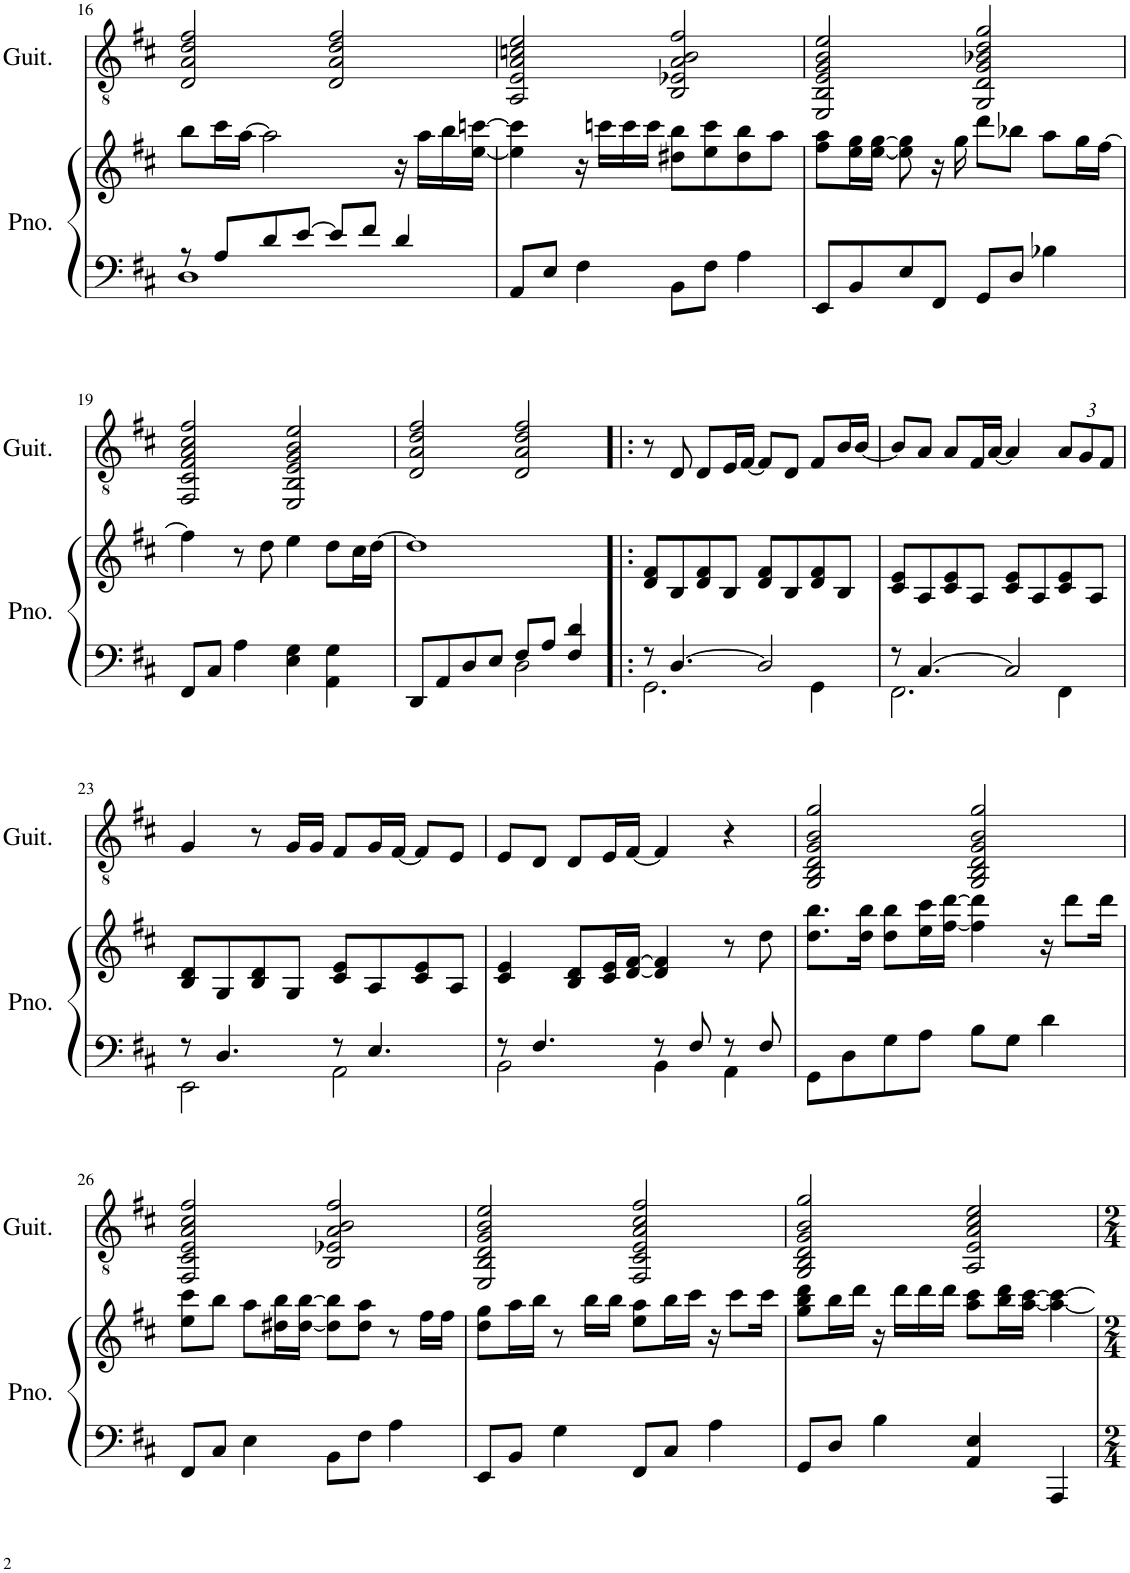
**kern	**kern	**kern
*part2	*part2	*part1
*staff3	*staff2	*staff1
*I"ピアノ	*	*I"クラシックギター
!!LO:PB:g=z
*clefF4	*clefG2	*clefGv2
*k[f#c#]	*k[f#c#]	*k[f#c#]
*M4/4	*M4/4	*M4/4
*met(c)	*met(c)	*met(c)
=16	=16	=16
*^	*	*
8r	1D	8bb\L	2D/ 2A/ 2d/ 2f#/
8A/L	.	16ccc#\L	.
.	.	[16aa\JJ	.
8d/	.	2aa\]	.
[8e/J	.	.	.
8e/L]	.	.	2D/ 2A/ 2d/ 2f#/
8f#/J	.	.	.
4d/	.	16r	.
.	.	16aa\LL	.
.	.	16bb\	.
.	.	[16ee\ [16cccn\JJ	.
*v	*v	*	*
=17	=17	=17
8AA/L	4ee\] 4ccc\]	2AA/ 2E/ 2A/ 2cn/ 2e/
8E/J	.	.
4F#\	16r	.
.	16cccn\LL	.
.	16ccc\	.
.	16ccc\JJ	.
8BB\L	8dd#X\ 8bb\L	2BB/ 2E-X/ 2A/ 2B/ 2f#/
8F#\J	8ee\ 8ccc\	.
4A\	8dd#\ 8bb\	.
.	8aa\J	.
=18	=18	=18
8EE/L	8ff#\ 8aa\L	2EE/ 2BB/ 2E/ 2G/ 2B/ 2e/
8BB/	16ee\ 16gg\L	.
.	[16ee\ [16gg\JJ	.
8E/	8ee\] 8gg\]	.
8FF#/J	16r	.
.	16gg\	.
8GG/L	8ddd\L	2GG/ 2D/ 2G/ 2B-X/ 2d/ 2g/
8D/J	8bb-X\J	.
4B-X\	8aa\L	.
.	16gg\L	.
.	[16ff#\JJ	.
!!LO:LB:g=z
=19	=19	=19
8FF#/L	4ff#\]	2FF#/ 2C#/ 2F#/ 2A/ 2c#/ 2f#/
8C#/J	.	.
4A\	8r	.
.	8dd\	.
4E\ 4G\	4ee\	2EE/ 2BB/ 2E/ 2G/ 2B/ 2e/
4AA\ 4G\	8dd\L	.
.	16cc#\L	.
.	[16dd\JJ	.
=20	=20	=20
*^	*	*
8DD/L	2ryy	1dd]	2D/ 2A/ 2d/ 2f#/
8AA/	.	.	.
8D/	.	.	.
8E/J	.	.	.
8F#/L	2D\	.	2D/ 2A/ 2d/ 2f#/
8A/J	.	.	.
4F#/ 4d/	.	.	.
=21!|:	=21!|:	=21!|:	=21!|:
8r	2.GG\	8d/ 8f#/L	8r
[4.D/	.	8B/	8D/
.	.	8d/ 8f#/	8D/L
.	.	8B/J	16E/L
.	.	.	[16F#/JJ
2D/]	.	8d/ 8f#/L	8F#/L]
.	.	8B/	8D/J
.	4GG\	8d/ 8f#/	8F#/L
.	.	8B/J	16B/L
.	.	.	[16B/JJ
=22	=22	=22	=22
8r	2.FF#\	8c#/ 8e/L	8B/L]
[4.C#/	.	8A/	8A/J
.	.	8c#/ 8e/	8A/L
.	.	8A/J	16F#/L
.	.	.	[16A/JJ
2C#/]	.	8c#/ 8e/L	4A/]
.	.	8A/	.
*	*	*	*Xbrackettup
.	4FF#\	8c#/ 8e/	12A/L
.	.	.	12G/
.	.	8A/J	.
.	.	.	12F#/J
!!LO:LB:g=z
=23	=23	=23	=23
8r	2EE\	8B/ 8d/L	4G/
4.D/	.	8G/	.
.	.	8B/ 8d/	8r
.	.	8G/J	16G/LL
.	.	.	16G/JJ
8r	2AA\	8c#/ 8e/L	8F#/L
4.E/	.	8A/	16G/L
.	.	.	[16F#/JJ
.	.	8c#/ 8e/	8F#/L]
.	.	8A/J	8E/J
=24	=24	=24	=24
8r	2BB\	4c#/ 4e/	8E/L
4.F#/	.	.	8D/J
.	.	8B/ 8d/L	8D/L
.	.	16c#/ 16e/L	16E/L
.	.	[16d/ [16f#/JJ	[16F#/JJ
8r	4BB\	4d/] 4f#/]	4F#/]
8F#/	.	.	.
8r	4AA\	8r	4r
8F#/	.	8dd\	.
*v	*v	*	*
=25	=25	=25
8GG\L	8.dd\ 8.bb\L	2GG/ 2BB/ 2D/ 2G/ 2B/ 2g/
8D\	.	.
.	16dd\ 16bb\Jk	.
8G\	8dd\ 8bb\L	.
8A\J	16ee\ 16ccc#\L	.
.	[16ff#\ [16ddd\JJ	.
8B\L	4ff#\] 4ddd\]	2GG/ 2BB/ 2D/ 2G/ 2B/ 2g/
8G\J	.	.
4d\	16r	.
.	8ddd\L	.
.	16ddd\Jk	.
!!LO:LB:g=z
=26	=26	=26
8FF#/L	8ee\ 8ccc#\L	2FF#/ 2C#/ 2E/ 2A/ 2c#/ 2f#/
8C#/J	8bb\J	.
4E\	8aa\L	.
.	16dd#X\ 16bb\L	.
.	[16dd#\ [16bb\JJ	.
8BB\L	8dd#\] 8bb\]L	2BB/ 2E-X/ 2A/ 2B/ 2f#/
8F#\J	8dd#\ 8aa\J	.
4A\	8r	.
.	16ff#\LL	.
.	16ff#\JJ	.
=27	=27	=27
8EE/L	8dd\ 8gg\L	2EE/ 2BB/ 2D/ 2G/ 2B/ 2e/
8BB/J	16aa\L	.
.	16bb\JJ	.
4G\	8r	.
.	16bb\LL	.
.	16bb\JJ	.
8FF#/L	8ee\ 8aa\L	2FF#/ 2C#/ 2E/ 2A/ 2c#/ 2f#/
8C#/J	16bb\L	.
.	16ccc#\JJ	.
4A\	16r	.
.	8ccc#\L	.
.	16ccc#\Jk	.
=28	=28	=28
8GG/L	8gg\ 8bb\ 8ddd\L	2GG/ 2BB/ 2D/ 2G/ 2B/ 2g/
8D/J	16bb\L	.
.	16ddd\JJ	.
4B\	16r	.
.	16ddd\LL	.
.	16ddd\	.
.	16ddd\JJ	.
4AA/ 4E/	8aa\ 8ccc#\L	2AA/ 2E/ 2A/ 2c#/ 2e/
.	16bb\ 16ddd\L	.
.	[16aa\ [16ccc#\JJ	.
4AAA/	4aa\_ 4ccc#\_	.
=	=	=
*-	*-	*-
